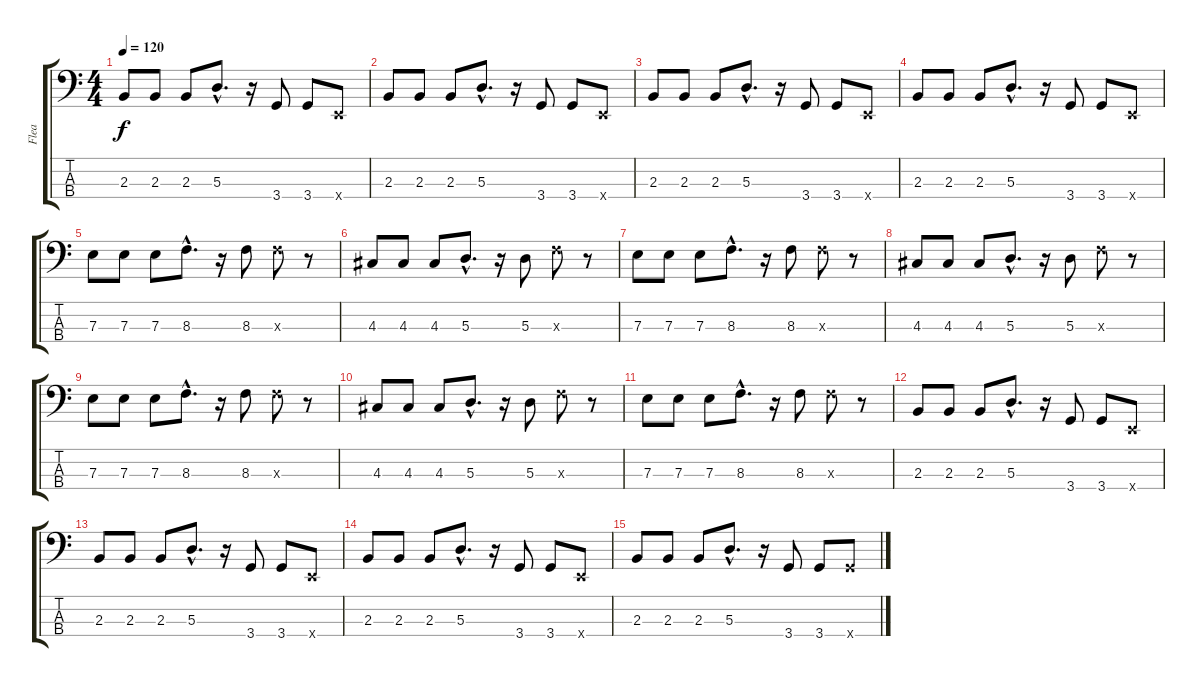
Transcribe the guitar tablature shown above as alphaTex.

\track ("Flea" "Flea") {instrument slapbass2}
\staff {score tabs}
\tuning (G2 D2 A1 E1) {hide}
\ts (4 4)
\tempo 120
\clef f4
\ks c
2.3.8{dy f} 2.3.8 2.3.8 5.3{hac}.8{d} r.16 3.4.8 3.4.8 0.4{x}.8 |
2.3.8 2.3.8 2.3.8 5.3{hac}.8{d} r.16 3.4.8 3.4.8 0.4{x}.8 |
2.3.8 2.3.8 2.3.8 5.3{hac}.8{d} r.16 3.4.8 3.4.8 0.4{x}.8 |
2.3.8 2.3.8 2.3.8 5.3{hac}.8{d} r.16 3.4.8 3.4.8 0.4{x}.8 |
7.3.8 7.3.8 7.3.8 8.3{hac}.8{d} r.16 8.3.8 8.3{x}.8 r.8 |
4.3.8 4.3.8 4.3.8 5.3{hac}.8{d} r.16 5.3.8 8.3{x}.8 r.8 |
7.3.8 7.3.8 7.3.8 8.3{hac}.8{d} r.16 8.3.8 8.3{x}.8 r.8 |
4.3.8 4.3.8 4.3.8 5.3{hac}.8{d} r.16 5.3.8 8.3{x}.8 r.8 |
7.3.8 7.3.8 7.3.8 8.3{hac}.8{d} r.16 8.3.8 8.3{x}.8 r.8 |
4.3.8 4.3.8 4.3.8 5.3{hac}.8{d} r.16 5.3.8 8.3{x}.8 r.8 |
7.3.8 7.3.8 7.3.8 8.3{hac}.8{d} r.16 8.3.8 8.3{x}.8 r.8 |
2.3.8 2.3.8 2.3.8 5.3{hac}.8{d} r.16 3.4.8 3.4.8 0.4{x}.8 |
2.3.8 2.3.8 2.3.8 5.3{hac}.8{d} r.16 3.4.8 3.4.8 0.4{x}.8 |
2.3.8 2.3.8 2.3.8 5.3{hac}.8{d} r.16 3.4.8 3.4.8 0.4{x}.8 |
2.3.8 2.3.8 2.3.8 5.3{hac}.8{d} r.16 3.4.8 3.4.8 3.4{x}.8
